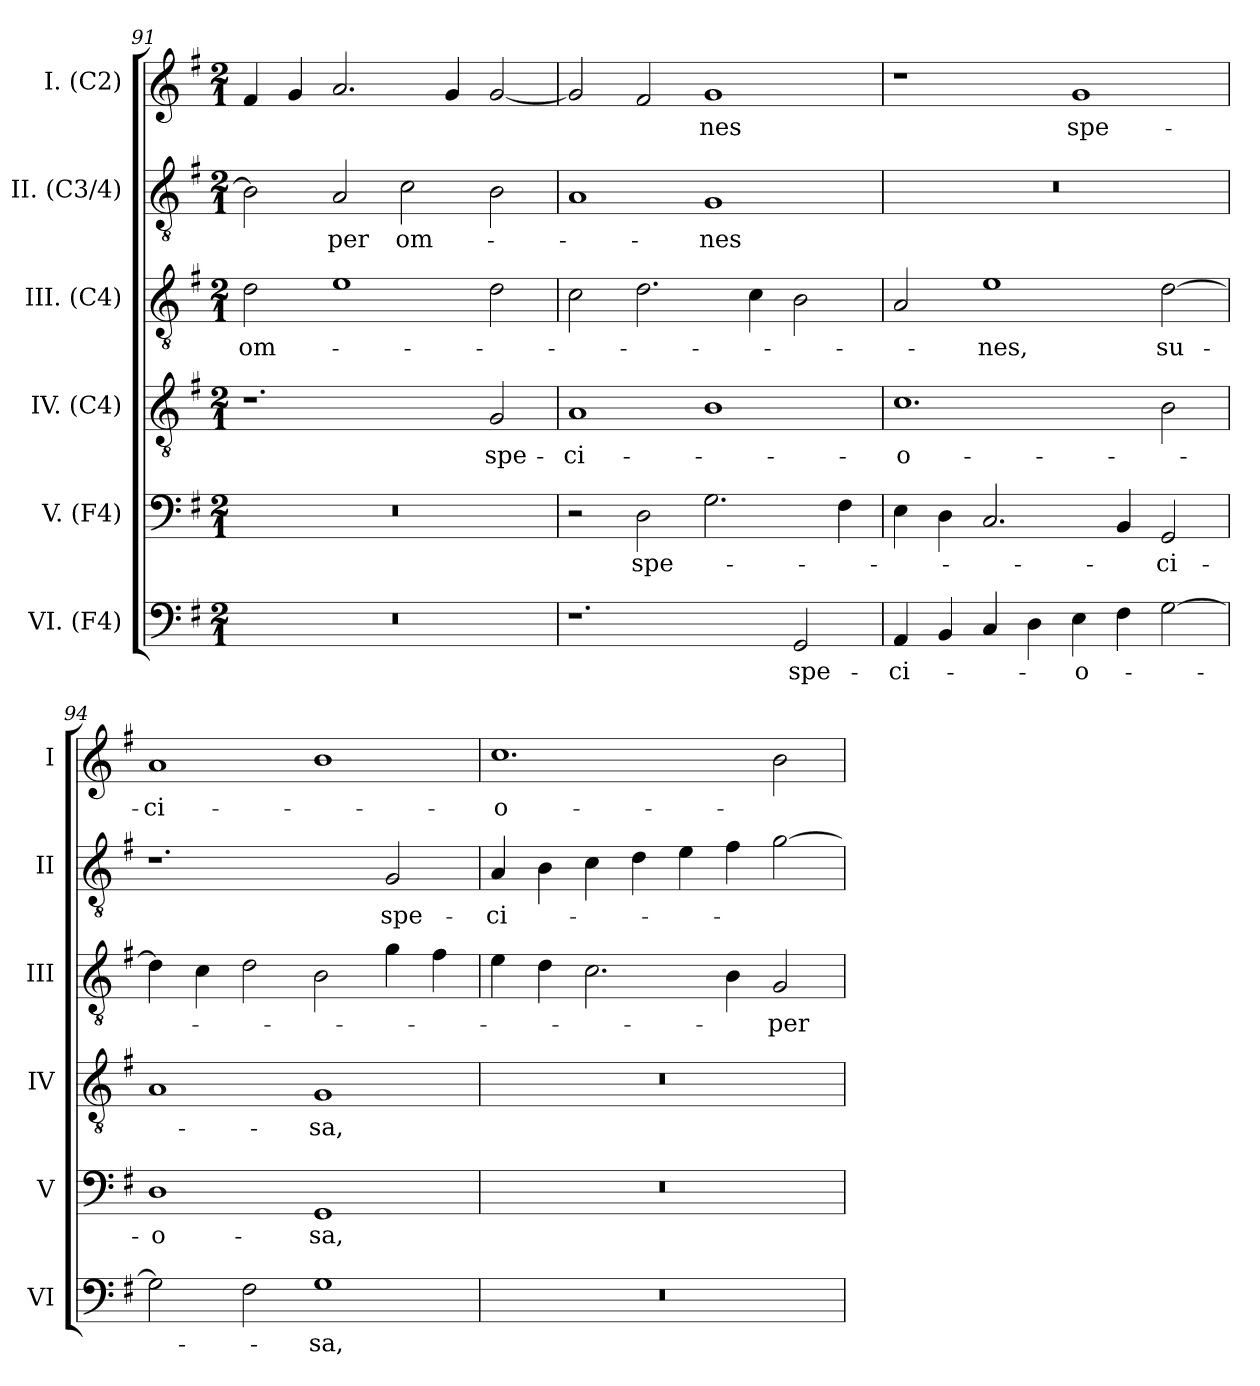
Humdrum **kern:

**kern	**text	**kern	**text	**kern	**text	**kern	**text	**kern	**text	**kern	**text
*part6	*part6	*part5	*part5	*part4	*part4	*part3	*part3	*part2	*part2	*part1	*part1
*staff6	*staff6	*staff5	*staff5	*staff4	*staff4	*staff3	*staff3	*staff2	*staff2	*staff1	*staff1
*I"VI. (F4)	*	*I"V. (F4)	*	*I"IV. (C4)	*	*I"III. (C4)	*	*I"II. (C3/4)	*	*I"I. (C2)	*
*I'VI	*	*I'V	*	*I'IV	*	*I'III	*	*I'II	*	*I'I	*
*clefF4	*	*clefF4	*	*clefGv2	*	*clefGv2	*	*clefGv2	*	*clefG2	*
*	*	*	*	*ITrd7c12	*	*	*	*	*	*	*
*k[f#]	*	*k[f#]	*	*k[f#]	*	*k[f#]	*	*k[f#]	*	*k[f#]	*
*G:	*	*G:	*	*G:	*	*G:	*	*G:	*	*G:	*
*M2/1	*	*M2/1	*	*M2/1	*	*M2/1	*	*M2/1	*	*M2/1	*
=91	=91	=91	=91	=91	=91	=91	=91	=91	=91	=91	=91
!LO:N:vis=1	!	!LO:N:vis=1	!	!	!	!	!	!	!	!	!
!	!	!	!	!	!	!	!LO:LY:b:color=#000000	!	!	!	!
0r	.	0r	.	1.r	.	2di\	om-	2Bi\]	.	4f#i/	.
.	.	.	.	.	.	.	.	.	.	4gi/	.
!	!	!	!	!	!	!	!	!	!LO:LY:b:color=#000000	!	!
.	.	.	.	.	.	1ei	.	2Ai/	-per	2.ai/	.
!	!	!	!	!	!	!	!	!	!LO:LY:b:color=#000000	!	!
.	.	.	.	.	.	.	.	2ci\	om-	.	.
.	.	.	.	.	.	.	.	.	.	4gi/	.
!	!	!	!	!	!LO:LY:b:color=#000000	!	!	!	!	!	!
.	.	.	.	2GGi/	spe-	2di\	.	2Bi\	.	[2gi/	.
=92	=92	=92	=92	=92	=92	=92	=92	=92	=92	=92	=92
!	!	!	!	!	!LO:LY:b:color=#000000	!	!	!	!	!	!
1.r	.	2r	.	1AAi	-ci-	2ci\	.	1Ai	.	2gi/]	.
!	!	!	!LO:LY:b:color=#000000	!	!	!	!	!	!	!	!
.	.	2Di\	spe-	.	.	2.di\	.	.	.	2f#i/	.
!	!	!	!	!	!	!	!	!	!LO:LY:b:color=#000000	!	!
!	!	!	!	!	!	!	!	!	!	!	!LO:LY:b:color=#000000
.	.	2.Gi\	.	1BBi	.	.	.	1Gi	-nes	1gi	-nes
.	.	.	.	.	.	4ci\	.	.	.	.	.
!	!LO:LY:b:color=#000000	!	!	!	!	!	!	!	!	!	!
2GGi/	spe-	.	.	.	.	2Bi\	.	.	.	.	.
.	.	4F#i\	.	.	.	.	.	.	.	.	.
!!LO:LB:g=z
=93	=93	=93	=93	=93	=93	=93	=93	=93	=93	=93	=93
!	!LO:LY:b:color=#000000	!	!	!	!	!	!	!	!	!	!
!	!	!	!	!	!LO:LY:b:color=#000000	!	!	!LO:N:vis=1	!	!	!
4AAi/	-ci-	4Ei\	.	1.Ci	-o-	2Ai/	.	0r	.	1r	.
4BBi/	.	4Di\	.	.	.	.	.	.	.	.	.
!	!	!	!	!	!	!	!LO:LY:b:color=#000000	!	!	!	!
4Ci/	.	2.Ci/	.	.	.	1ei	-nes,	.	.	.	.
4Di\	.	.	.	.	.	.	.	.	.	.	.
!	!LO:LY:b:color=#000000	!	!	!	!	!	!	!	!	!	!
!	!	!	!	!	!	!	!	!	!	!	!LO:LY:b:color=#000000
4Ei\	-o-	.	.	.	.	.	.	.	.	1gi	spe-
4F#i\	.	4BBi/	.	.	.	.	.	.	.	.	.
!	!	!	!LO:LY:b:color=#000000	!	!	!	!	!	!	!	!
!	!	!	!	!	!	!	!LO:LY:b:color=#000000	!	!	!	!
[2Gi\	.	2GGi/	-ci-	2BBi\	.	[2di\	su-	.	.	.	.
=94	=94	=94	=94	=94	=94	=94	=94	=94	=94	=94	=94
!	!	!	!LO:LY:b:color=#000000	!	!	!	!	!	!	!	!
!	!	!	!	!	!	!	!	!	!	!	!LO:LY:b:color=#000000
2Gi\]	.	1Di	-o-	1AAi	.	4di\]	.	1.r	.	1ai	-ci-
.	.	.	.	.	.	4ci\	.	.	.	.	.
2F#i\	.	.	.	.	.	2di\	.	.	.	.	.
!	!LO:LY:b:color=#000000	!	!	!	!	!	!	!	!	!	!
!	!	!	!LO:LY:b:color=#000000	!	!	!	!	!	!	!	!
!	!	!	!	!	!LO:LY:b:color=#000000	!	!	!	!	!	!
1Gi	-sa,	1GGi	-sa,	1GGi	-sa,	2Bi\	.	.	.	1bi	.
!	!	!	!	!	!	!	!	!	!LO:LY:b:color=#000000	!	!
.	.	.	.	.	.	4gi\	.	2Gi/	spe-	.	.
.	.	.	.	.	.	4f#i\	.	.	.	.	.
=95	=95	=95	=95	=95	=95	=95	=95	=95	=95	=95	=95
!LO:N:vis=1	!	!LO:N:vis=1	!	!LO:N:vis=1	!	!	!	!	!	!	!
!	!	!	!	!	!	!	!	!	!LO:LY:b:color=#000000	!	!
!	!	!	!	!	!	!	!	!	!	!	!LO:LY:b:color=#000000
0r	.	0r	.	0r	.	4ei\	.	4Ai/	-ci-	1.cci	-o-
.	.	.	.	.	.	4di\	.	4Bi\	.	.	.
.	.	.	.	.	.	2.ci\	.	4ci\	.	.	.
.	.	.	.	.	.	.	.	4di\	.	.	.
.	.	.	.	.	.	.	.	4ei\	.	.	.
.	.	.	.	.	.	4Bi\	.	4f#i\	.	.	.
!	!	!	!	!	!	!	!LO:LY:b:color=#000000	!	!	!	!
.	.	.	.	.	.	2Gi/	-per	[2gi\	.	2bi\	.
=	=	=	=	=	=	=	=	=	=	=	=
*-	*-	*-	*-	*-	*-	*-	*-	*-	*-	*-	*-
